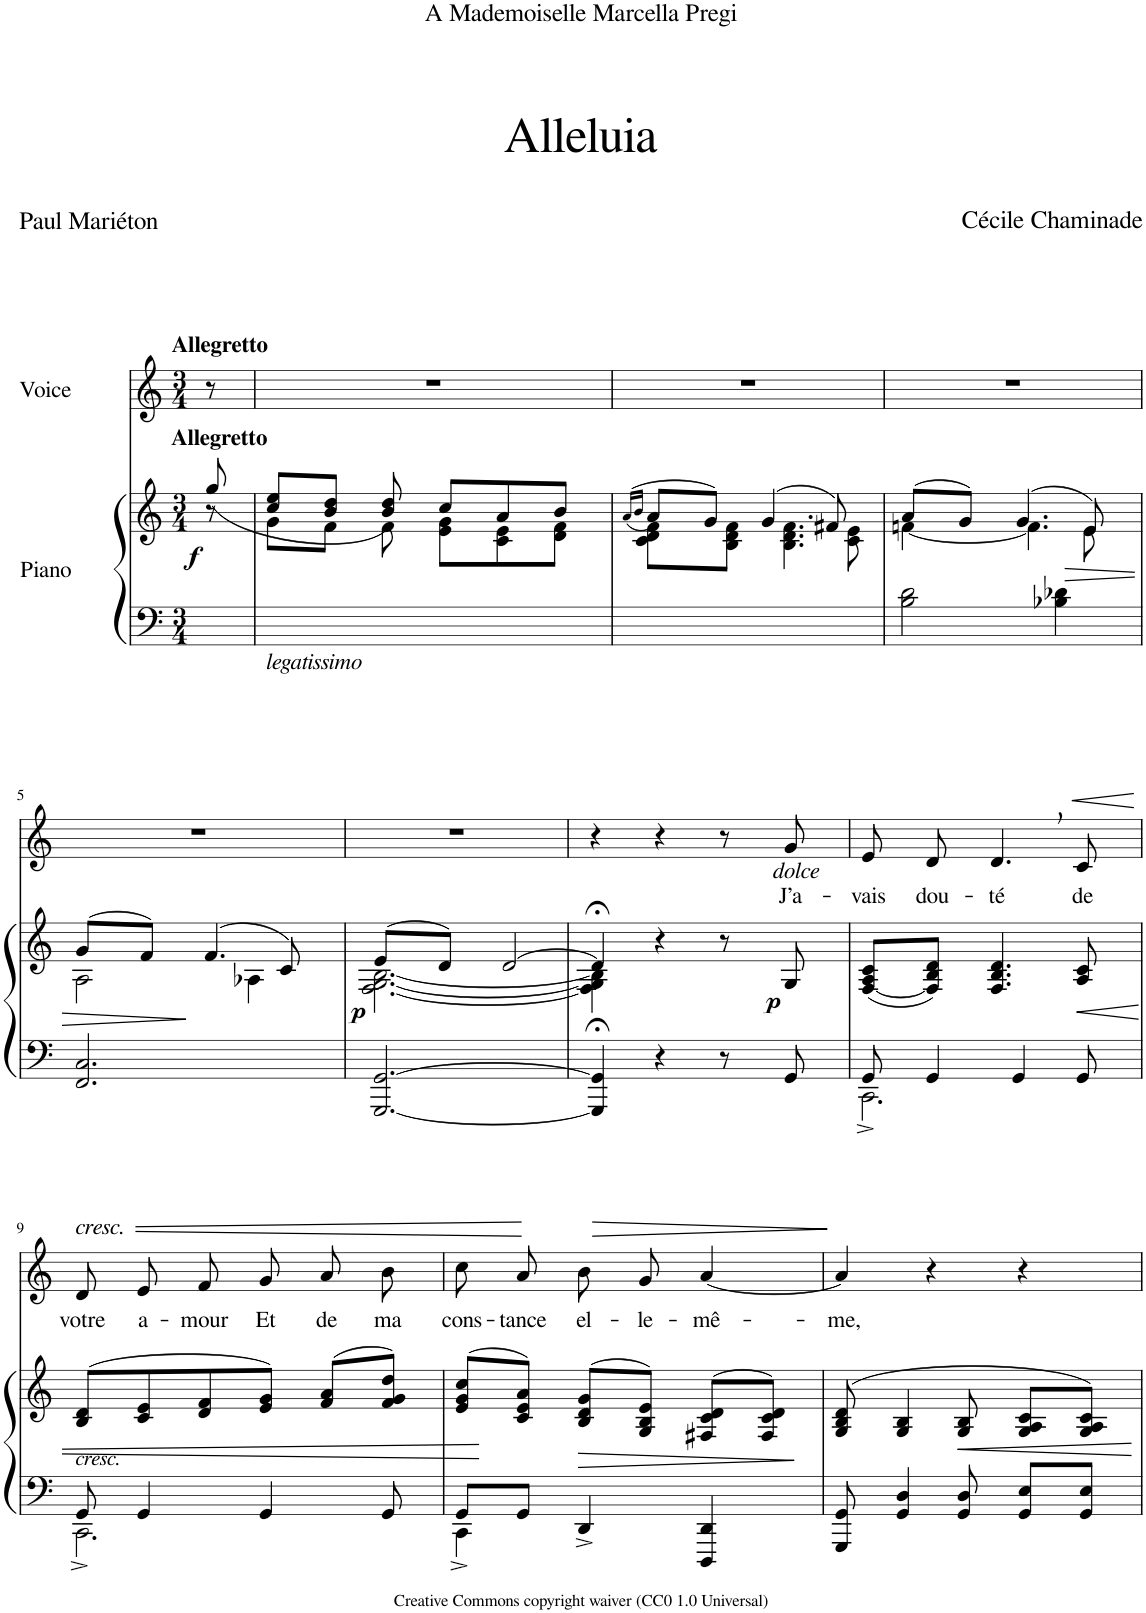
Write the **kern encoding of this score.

**kern	**kern	**dynam	**kern	**text	**dynam
*part2	*part2	*part2	*part1	*part1	*part1
*staff3	*staff2	*staff2/3	*staff1	*staff1	*staff1
*I"Piano	*	*	*I"Voice	*	*
*I'Pno	*	*	*	*	*
*clefF4	*clefG2	*	*clefG2	*	*
*k[]	*k[]	*	*k[]	*	*
*M3/4	*M3/4	*	*M3/4	*	*
=1	=1	=1	=1	=1	=1
!	!	!	!LO:TX:a:B:t=Allegretto	!	!
!	!LO:TX:a:B:t=Allegretto	!	!	!	!
!	!	!LO:DY:b	!	!	!
8r	(8gg/	f	8r	.	.
=2	=2	=2	=2	=2	=2
*	*^	*	*	*	*
!LO:TX:b:i:t=legatissimo	!	!	!	!	!	!
2.ryy	8cc/ 8ee/L	8g\L	.	2.r	.	.
.	8b/ 8dd/J	8f\J	.	.	.	.
.	8b/'~ 8dd/'~)	8f'~\	.	.	.	.
.	8cc/L	8e\ 8g\L	.	.	.	.
.	8a/	8c\ 8e\	.	.	.	.
.	8b/J	8d\ 8f\J	.	.	.	.
=3	=3	=3	=3	=3	=3	=3
.	((>16qa/LL	.	.	.	.	.
.	16qb/JJ	.	.	.	.	.
2.ryy	8a/L)	8c\ 8d\ 8f\L	.	2.r	.	.
.	8g/J)	8B\ 8d\ 8f\J	.	.	.	.
.	(>4.g/	4.B\ 4.d\ 4.f\	.	.	.	.
.	8f#X/)	8c\ 8e\	.	.	.	.
=4	=4	=4	=4	=4	=4	=4
2B\ 2d\	(8a/L	[4fn\	.	2.r	.	.
.	8g/J)	.	.	.	.	.
.	(4.g/	4.f\]	.	.	.	.
4B-X\ 4d-X\	.	.	.	.	.	.
!	!	!	!LO:HP:b	!	!	!
.	8e/)	8e\	>	.	.	.
!!LO:LB:g=z
=5	=5	=5	=5	=5	=5	=5
2.FF/ 2.C/	(8g/L	2A\	.	2.r	.	.
.	8f/J)	.	.	.	.	.
.	(4.f/	.	]	.	.	.
.	.	4A-X\	.	.	.	.
.	8c/)	.	.	.	.	.
=6	=6	=6	=6	=6	=6	=6
!	!	!	!LO:DY:b	!	!	!
[2.GGG/ [2.GG/	(8e/L	[2.F\ [2.G\ [2.B\	p	2.r	.	.
.	8d/J)	.	.	.	.	.
.	[2d/	.	.	.	.	.
=7	=7	=7	=7	=7	=7	=7
4GGG/];< 4GG/];<	4d;</]	4F\] 4G\] 4B\]	.	4r	.	.
4r	4r	2ryy	.	4r	.	.
8r	8r	.	.	8r	.	.
!	!	!	!	!LO:TX:b:i:t=dolce	!	!
!	!	!	!LO:DY:b	!	!LO:LY:b	!
8GG/	8G/	.	p	8g/	J’a-	.
*	*v	*v	*	*	*	*
=8	=8	=8	=8	=8	=8
*^	*	*	*	*	*
!	!	!	!	!	!LO:LY:b	!
8GG/	2.CC^\	([8F/ 8A/ 8c/L	.	8e/L	-vais	.
!	!	!	!	!	!LO:LY:b	!
4GG/	.	8F/] 8B/ 8d/J)	.	8d/J	dou-	.
!	!	!	!	!	!LO:LY:b	!
.	.	4.F/ 4.B/ 4.d/	.	4.d'~,/	-té	.
4GG/	.	.	.	.	.	.
!	!	!	!LO:HP:b	!	!LO:LY:b	!LO:HP:b
8GG/	.	8A/ 8c/	<	8c/	de	<
!!LO:LB:g=z
=9	=9	=9	=9	=9	=9	=9
!	!	!LO:TX:b:i:t=cresc.	!	!	!	!
!	!	!	!	!	!LO:LY:b	!
8GG/	2.CC^\	(>8B/ 8d/L	.	8d/L	votre	.
!	!	!	!	!	!LO:LY:b	!
4GG/	.	8c/ 8e/	.	8e/J	a-	.
!	!	!	!	!	!LO:LY:b	!
.	.	8d/ 8f/	.	8f/L	-mour	.
!	!	!	!	!	!LO:LY:b	!
4GG/	.	8e/ 8g/J)	.	8g/J	Et	.
!	!	!	!	!	!LO:LY:b	!
.	.	(>8f/ 8a/L	.	8a/L	de	.
!	!	!	!	!	!LO:LY:b	!
8GG/	.	8f/ 8g/ 8dd/J)	.	8b/J	ma	.
=10	=10	=10	=10	=10	=10	=10
!	!	!	!	!	!LO:LY:b	!
8GG/L	4CC^\	(>8e/ 8g/ 8cc/L	.	8cc\L	cons-	.
!	!	!	!	!	!LO:LY:b	!
8GG/J	.	8c/ 8e/ 8a/J)	[	8a\J	-tance	[
!	!	!	!LO:HP:b	!	!LO:LY:b	!LO:HP:b
4DD^</	2ryy	(>8B/ 8d/ 8g/L	>	8b/L	el-	>
!	!	!	!	!	!LO:LY:b	!
.	.	8G/ 8B/ 8e/J)	.	8g/J	-le-	.
!	!	!	!	!	!LO:LY:b	!
4DDD/ 4DD/	.	(>8F#X/ 8c/ 8d/L	.	[4a/	-mê-	.
.	.	8F#/ 8c/ 8d/J)	.	.	.	.
*v	*v	*	*	*	*	*
.	.	]	.	.	]
=11	=11	=11	=11	=11	=11
!	!	!	!	!LO:LY:b	!
8GGG/ 8GG/	(>8G/ 8B/ 8d/	.	4a/]	-me,	.
4GG/ 4D/	4G/ 4B/	.	.	.	.
.	.	.	4r	.	.
!	!	!LO:HP:b	!	!	!
8GG/ 8D/	8G/ 8B/	<	.	.	.
8GG/ 8E/L	8G/ 8A/ 8c/L	.	4r	.	.
8GG/ 8E/J	8G/ 8A/ 8c/J)	.	.	.	.
.	.	[	.	.	.
=	=	=	=	=	=
*-	*-	*-	*-	*-	*-
